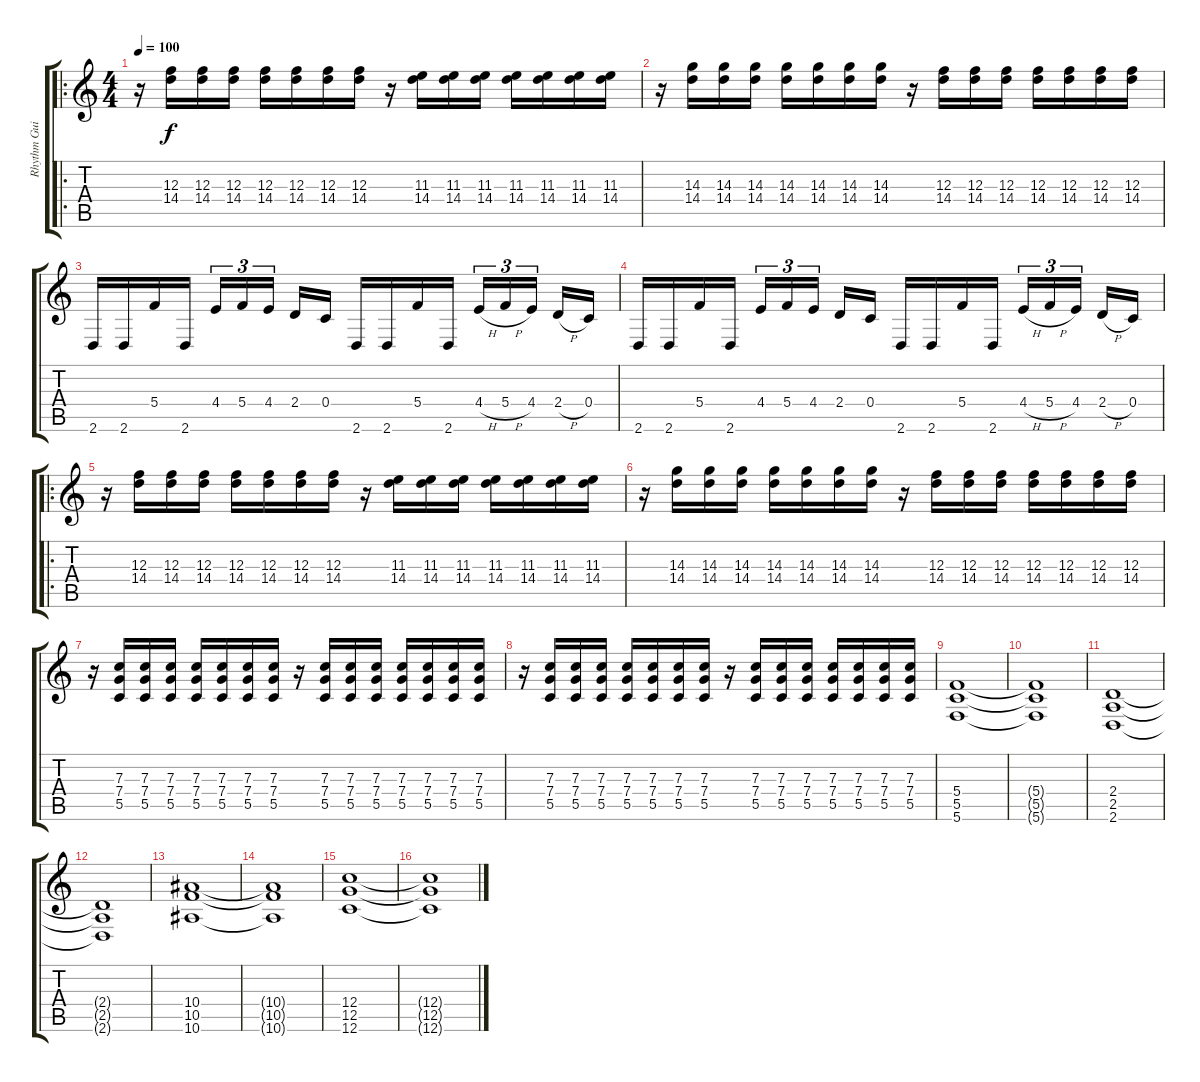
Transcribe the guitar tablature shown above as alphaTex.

\track ("Rhythm Guitar - Omar Espinoza" "Rhythm Gui") {instrument overdrivenguitar}
\staff {score tabs}
\tuning (D4 A3 F3 C3 G2 C2) {hide}
\ro
\ts (4 4)
\tempo 100
\clef g2
\ks c
r.16{dy f} (12.3 14.4).16 (12.3 14.4).16 (12.3 14.4).16 (12.3 14.4).16 (12.3 14.4).16 (12.3 14.4).16 (12.3 14.4).16 r.16 (11.3 14.4).16 (11.3 14.4).16 (11.3 14.4).16 (11.3 14.4).16 (11.3 14.4).16 (11.3 14.4).16 (11.3 14.4).16 |
r.16 (14.3 14.4).16 (14.3 14.4).16 (14.3 14.4).16 (14.3 14.4).16 (14.3 14.4).16 (14.3 14.4).16 (14.3 14.4).16 r.16 (12.3 14.4).16 (12.3 14.4).16 (12.3 14.4).16 (12.3 14.4).16 (12.3 14.4).16 (12.3 14.4).16 (12.3 14.4).16 |
2.6.16 2.6.16 5.4.16 2.6.16 4.4.16{tu (3 2)} 5.4.16{tu (3 2)} 4.4.16{tu (3 2)} 2.4.16 0.4.16 2.6.16 2.6.16 5.4.16 2.6.16 4.4{h}.16{tu (3 2)} 5.4{h}.16{tu (3 2)} 4.4.16{tu (3 2)} 2.4{h}.16 0.4.16 |
2.6.16 2.6.16 5.4.16 2.6.16 4.4.16{tu (3 2)} 5.4.16{tu (3 2)} 4.4.16{tu (3 2)} 2.4.16 0.4.16 2.6.16 2.6.16 5.4.16 2.6.16 4.4{h}.16{tu (3 2)} 5.4{h}.16{tu (3 2)} 4.4.16{tu (3 2)} 2.4{h}.16 0.4.16 |
\ro
r.16 (12.3 14.4).16 (12.3 14.4).16 (12.3 14.4).16 (12.3 14.4).16 (12.3 14.4).16 (12.3 14.4).16 (12.3 14.4).16 r.16 (11.3 14.4).16 (11.3 14.4).16 (11.3 14.4).16 (11.3 14.4).16 (11.3 14.4).16 (11.3 14.4).16 (11.3 14.4).16 |
r.16 (14.3 14.4).16 (14.3 14.4).16 (14.3 14.4).16 (14.3 14.4).16 (14.3 14.4).16 (14.3 14.4).16 (14.3 14.4).16 r.16 (12.3 14.4).16 (12.3 14.4).16 (12.3 14.4).16 (12.3 14.4).16 (12.3 14.4).16 (12.3 14.4).16 (12.3 14.4).16 |
r.16 (7.3 7.4 5.5).16 (7.3 7.4 5.5).16 (7.3 7.4 5.5).16 (7.3 7.4 5.5).16 (7.3 7.4 5.5).16 (7.3 7.4 5.5).16 (7.3 7.4 5.5).16 r.16 (7.3 7.4 5.5).16 (7.3 7.4 5.5).16 (7.3 7.4 5.5).16 (7.3 7.4 5.5).16 (7.3 7.4 5.5).16 (7.3 7.4 5.5).16 (7.3 7.4 5.5).16 |
r.16 (7.3 7.4 5.5).16 (7.3 7.4 5.5).16 (7.3 7.4 5.5).16 (7.3 7.4 5.5).16 (7.3 7.4 5.5).16 (7.3 7.4 5.5).16 (7.3 7.4 5.5).16 r.16 (7.3 7.4 5.5).16 (7.3 7.4 5.5).16 (7.3 7.4 5.5).16 (7.3 7.4 5.5).16 (7.3 7.4 5.5).16 (7.3 7.4 5.5).16 (7.3 7.4 5.5).16 |
(5.4 5.5 5.6).1 |
(5.4{t} 5.5{t} 5.6{t}).1 |
(2.4 2.5 2.6).1 |
(2.4{t} 2.5{t} 2.6{t}).1 |
(10.4 10.5 10.6).1 |
(10.4{t} 10.5{t} 10.6{t}).1 |
(12.4 12.5 12.6).1 |
(12.4{t} 12.5{t} 12.6{t}).1
